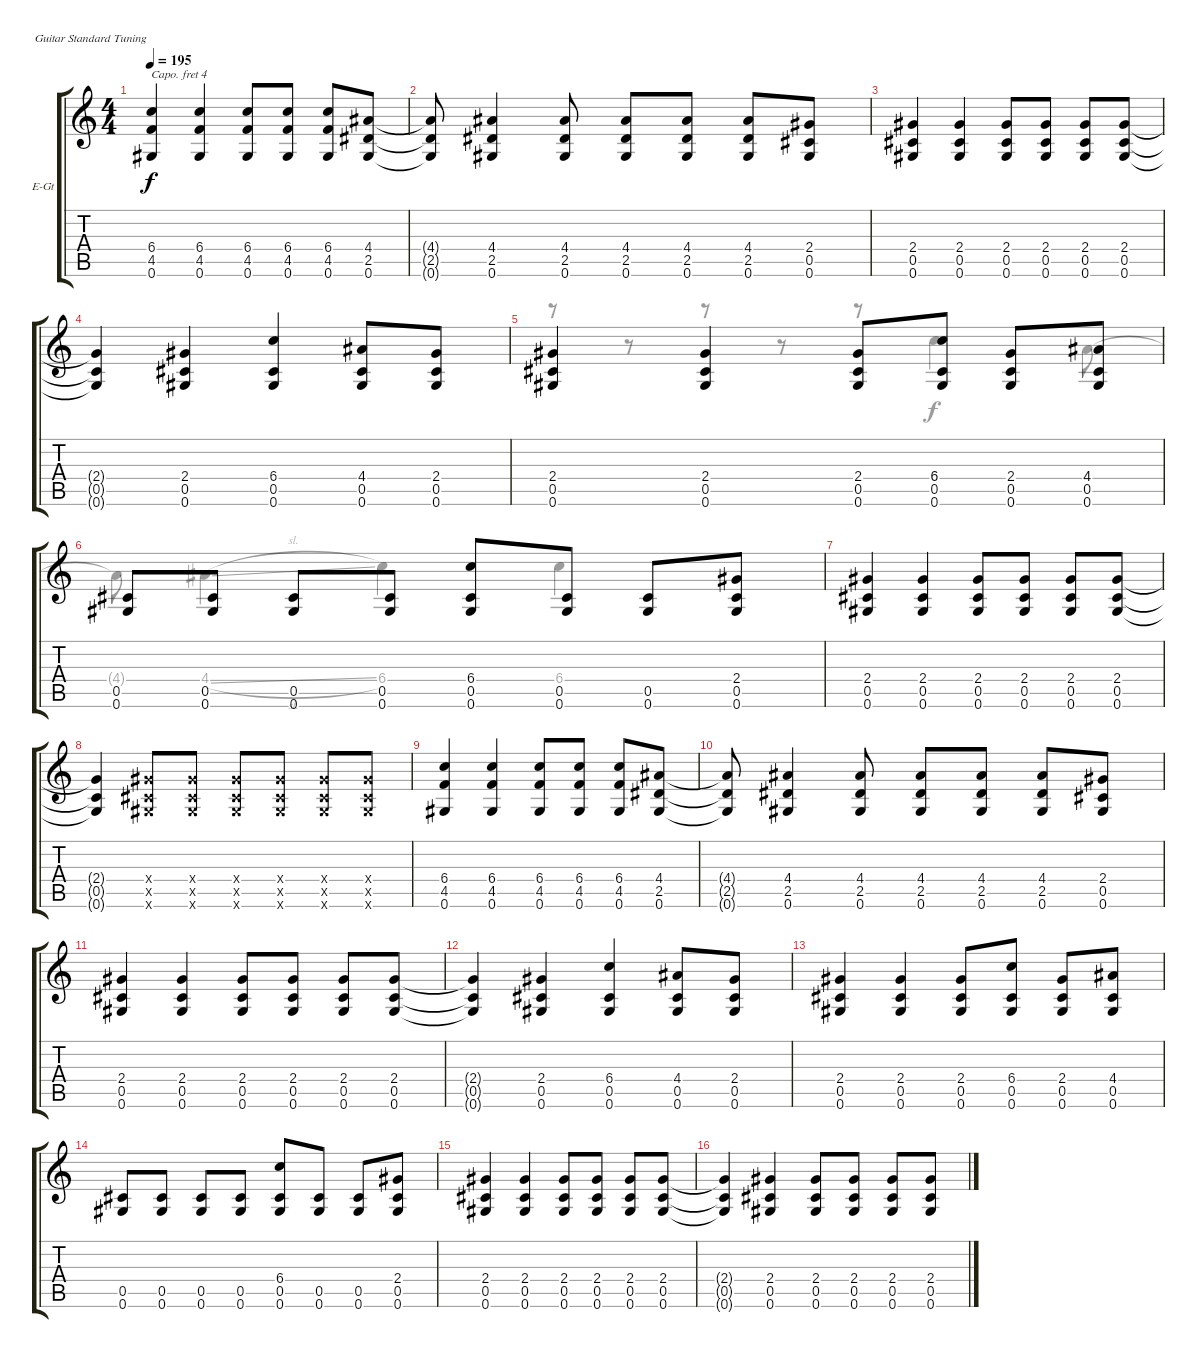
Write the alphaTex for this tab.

\defaultSystemsLayout 4
\bracketExtendMode groupsimilarinstruments
\firstSystemTrackNameOrientation horizontal
\otherSystemsTrackNameOrientation horizontal
\track ("Electric Guitar Dist" "E-Gt") {instrument overdrivenguitar}
\staff {score tabs}
\capo 4
\tuning (E4 B3 G3 D3 A2 E2)
\voice
\ts (4 4)
\tempo 195
\clef g2
\ks c
(4.5 6.4 0.6).4{dy f} (4.5 6.4 0.6).4 (4.5 6.4 0.6).8 (4.5 6.4 0.6).8 (4.5 6.4 0.6).8 (2.5 4.4 0.6).8 |
(2.5{t} 4.4{t} 0.6{t}).8 (2.5 4.4 0.6).4 (2.5 4.4 0.6).8 (2.5 4.4 0.6).8 (2.5 4.4 0.6).8 (2.5 4.4 0.6).8 (2.4 0.5 0.6).8 |
(2.4 0.5 0.6).4 (2.4 0.5 0.6).4 (0.6 0.5 2.4).8 (0.6 0.5 2.4).8 (0.6 0.5 2.4).8 (0.6 0.5 2.4).8 |
(2.4{t} 0.5{t} 0.6{t}).4 (2.4 0.5 0.6).4 (0.6 0.5 6.4).4 (4.4 0.5 0.6).8 (2.4 0.5 0.6).8 |
(2.4 0.5 0.6).4 (2.4 0.5 0.6).4 (0.6 0.5 2.4).8 (0.6 0.5 6.4).8 (0.6 0.5 2.4).8 (0.6 0.5 4.4).8 |
(0.5 0.6).8 (0.5 0.6).8 (0.5 0.6).8 (0.5 0.6).8 (0.5 0.6 6.4).8 (0.5 0.6).8 (0.5 0.6).8 (0.5 0.6 2.4).8 |
(2.4 0.5 0.6).4 (2.4 0.5 0.6).4 (0.6 0.5 2.4).8 (0.6 0.5 2.4).8 (0.6 0.5 2.4).8 (0.6 0.5 2.4).8 |
(2.4{t} 0.5{t} 0.6{t}).4 (2.4{x} 0.5{x} 0.6{x}).8 (0.6{x} 0.5{x} 2.4{x}).8 (2.4{x} 0.5{x} 0.6{x}).8 (2.4{x} 0.5{x} 0.6{x}).8 (2.4{x} 0.5{x} 0.6{x}).8 (2.4{x} 0.5{x} 0.6{x}).8 |
(4.5 6.4 0.6).4 (4.5 6.4 0.6).4 (4.5 6.4 0.6).8 (4.5 6.4 0.6).8 (4.5 6.4 0.6).8 (2.5 4.4 0.6).8 |
(2.5{t} 4.4{t} 0.6{t}).8 (2.5 4.4 0.6).4 (2.5 4.4 0.6).8 (2.5 4.4 0.6).8 (2.5 4.4 0.6).8 (2.5 4.4 0.6).8 (2.4 0.5 0.6).8 |
(2.4 0.5 0.6).4 (2.4 0.5 0.6).4 (0.6 0.5 2.4).8 (0.6 0.5 2.4).8 (0.6 0.5 2.4).8 (0.6 0.5 2.4).8 |
(2.4{t} 0.5{t} 0.6{t}).4 (2.4 0.5 0.6).4 (0.6 0.5 6.4).4 (4.4 0.5 0.6).8 (2.4 0.5 0.6).8 |
(2.4 0.5 0.6).4 (2.4 0.5 0.6).4 (0.6 0.5 2.4).8 (0.6 0.5 6.4).8 (0.6 0.5 2.4).8 (0.6 0.5 4.4).8 |
(0.5 0.6).8 (0.5 0.6).8 (0.5 0.6).8 (0.5 0.6).8 (0.5 0.6 6.4).8 (0.5 0.6).8 (0.5 0.6).8 (0.5 0.6 2.4).8 |
(2.4 0.5 0.6).4 (2.4 0.5 0.6).4 (0.6 0.5 2.4).8 (0.6 0.5 2.4).8 (0.6 0.5 2.4).8 (0.6 0.5 2.4).8 |
(2.4{t} 0.5{t} 0.6{t}).4 (2.4 0.5 0.6).4 (0.6 0.5 2.4).8 (2.4 0.5 0.6).8 (2.4 0.5 0.6).8 (2.4 0.5 0.6).8
\voice
\clef g2
\ottava regular
\simile none
\ks c
|
|
|
|
r.8 r.8 r.8 r.8 r.8 6.4.4 4.4.8 |
4.4{t}.8 4.4{sl}.4 6.4.4 6.4.4 |
|
|
|
|
|
|
|
|
|
